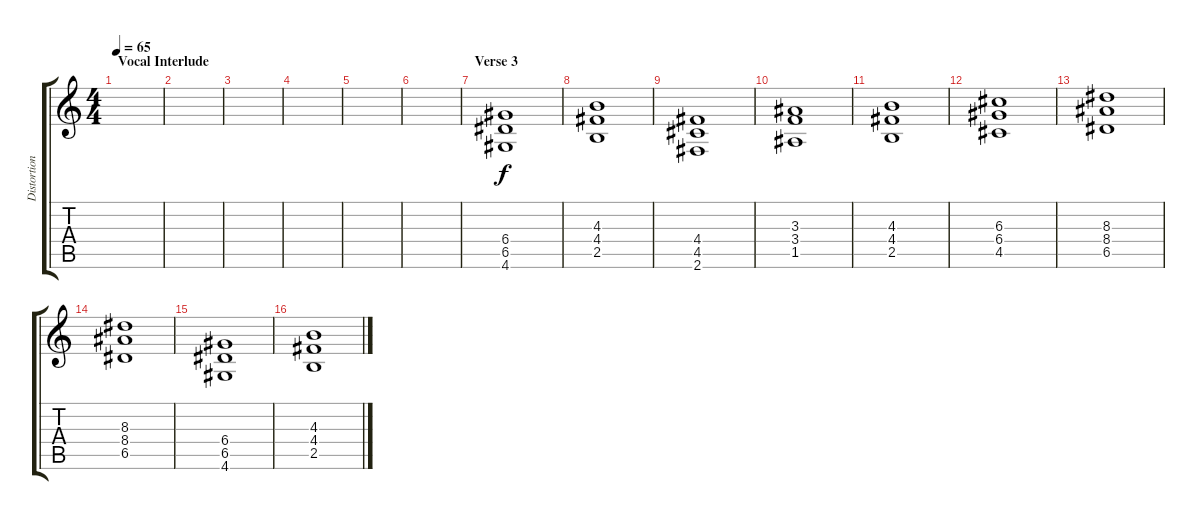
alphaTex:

\track ("Distortion" "Distortion") {instrument distortionguitar}
\staff {score tabs}
\tuning (E4 B3 G3 D3 A2 E2) {hide}
\ts (4 4)
\section ("" "Vocal Interlude")
\tempo 65
\clef g2
\ks c
|
|
|
|
|
|
\section ("" "Verse 3")
(6.4 6.5 4.6).1 |
(4.3 4.4 2.5).1 |
(4.4 4.5 2.6).1 |
(3.3 3.4 1.5).1 |
(4.3 4.4 2.5).1 |
(6.3 6.4 4.5).1 |
(8.3 8.4 6.5).1 |
(8.3 8.4 6.5).1 |
(6.4 6.5 4.6).1 |
(4.3 4.4 2.5).1
